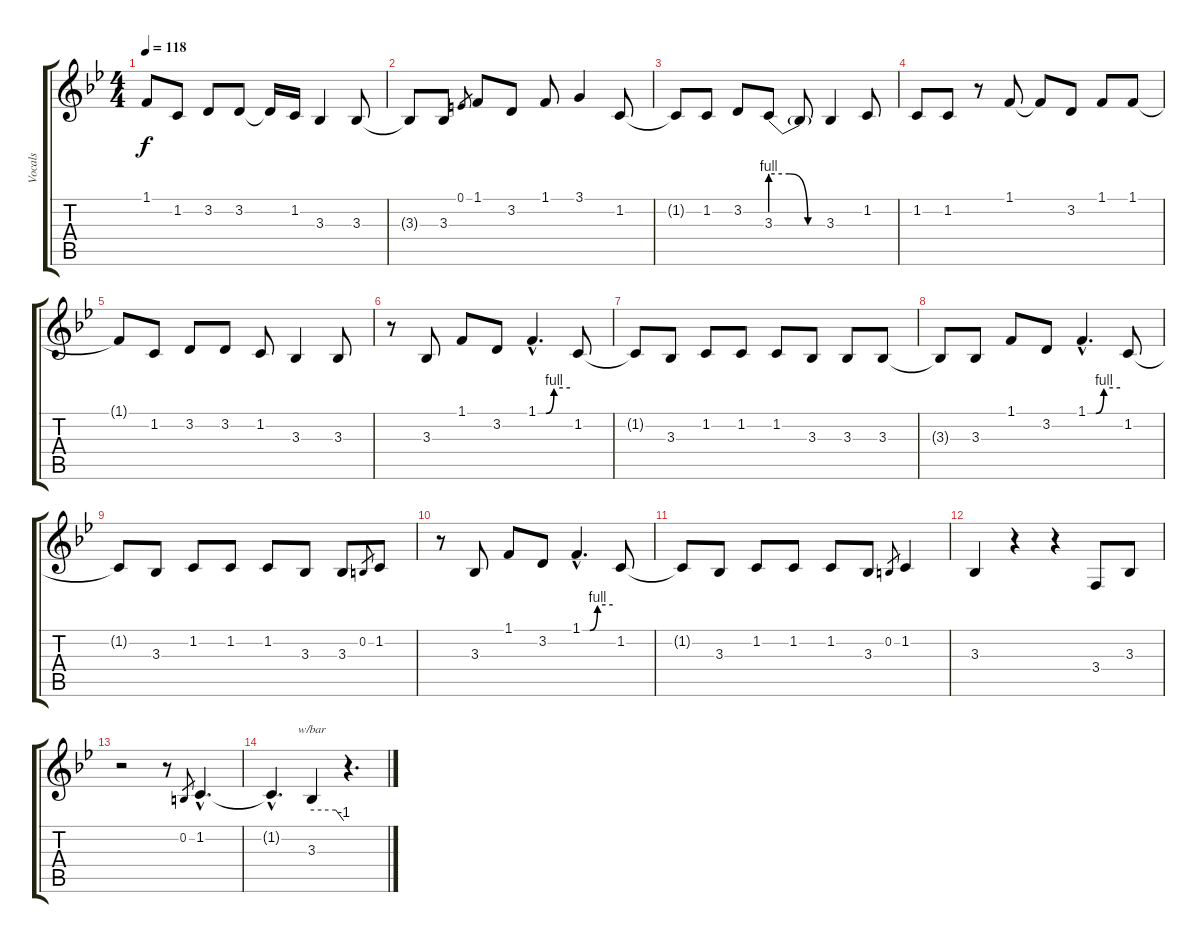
\track ("Vocals" "Vocals") {instrument oboe}
\staff {score tabs}
\tuning (E4 B3 G3 D3 A2 E2) {hide}
\ts (4 4)
\tempo 118
\clef g2
\ks bb
1.1{t}.8{dy f} 1.2.8 3.2.8 3.2.8 3.2{t}.16 1.2.16 3.3.4 3.3.8 |
3.3{t}.8 3.3.8 0.1.8{gr} 1.1.8 3.2.8 1.1.8 3.1.4 1.2.8 |
1.2{t}.8 1.2.8 3.2.8 3.3{be (custom 0 4 20 4 40 0 60 0)}.8 3.3{t}.8 3.3.4 1.2.8 |
1.2.8 1.2.8 r.8 1.1.8 1.1{t}.8 3.2.8 1.1.8 1.1.8 |
1.1{t}.8 1.2.8 3.2.8 3.2.8 1.2.8 3.3.4 3.3.8 |
r.8 3.3.8 1.1.8 3.2.8 1.1{be (custom 0 0 15 0 30 4 60 4) hac}.4{d} 1.2.8 |
1.2{t}.8 3.3.8 1.2.8 1.2.8 1.2.8 3.3.8 3.3.8 3.3.8 |
3.3{t}.8 3.3.8 1.1.8 3.2.8 1.1{be (custom 0 0 15 0 30 4 60 4) hac}.4{d} 1.2.8 |
1.2{t}.8 3.3.8 1.2.8 1.2.8 1.2.8 3.3.8 3.3.8 0.2.8{gr} 1.2.8 |
r.8 3.3.8 1.1.8 3.2.8 1.1{be (custom 0 0 15 0 30 4 60 4) hac}.4{d} 1.2.8 |
1.2{t}.8 3.3.8 1.2.8 1.2.8 1.2.8 3.3.8 0.2.8{gr} 1.2.4 |
3.3.4 r.4 r.4 3.4.8 3.3.8 |
r.2 r.8 0.2.8{gr} 1.2{hac}.4{d} |
1.2{hac t}.4{d} 3.3.4{tbe (custom default 0 0 45 0 60 -4)} r.4{d}
